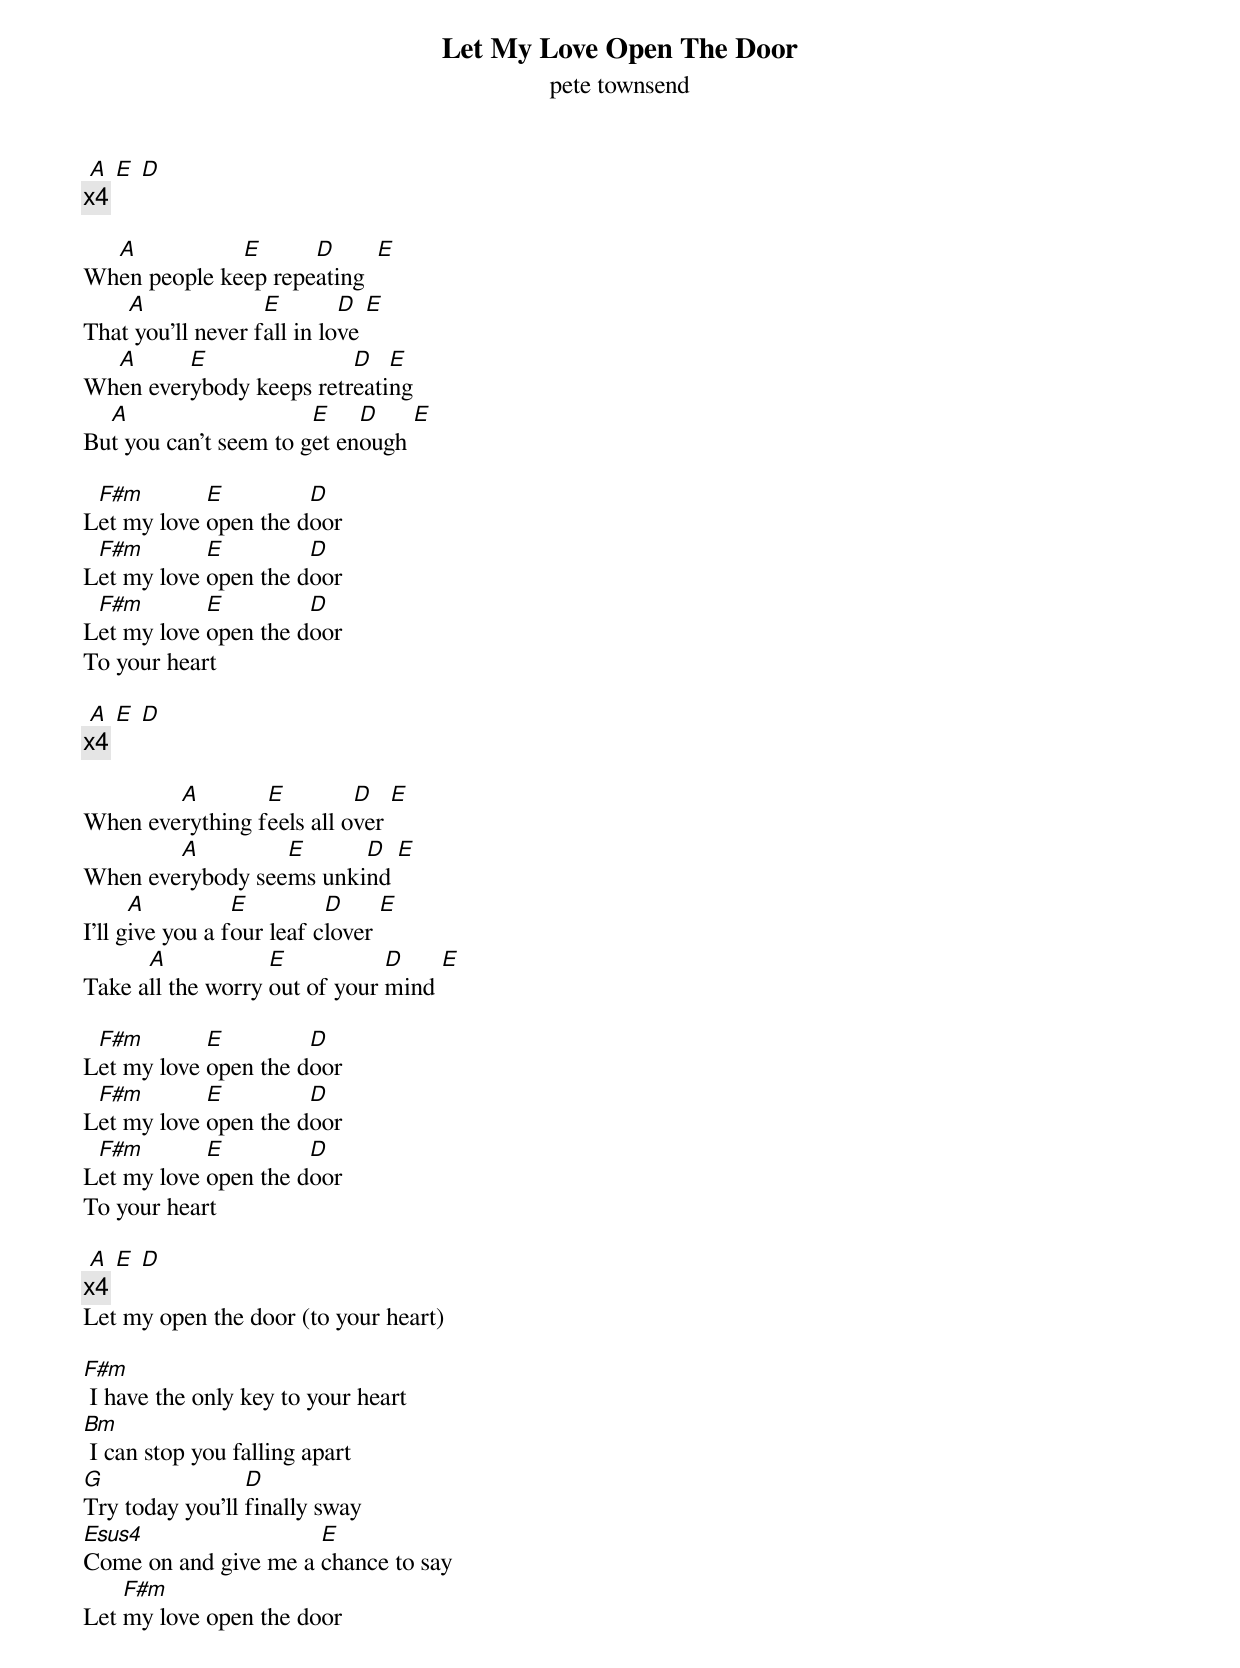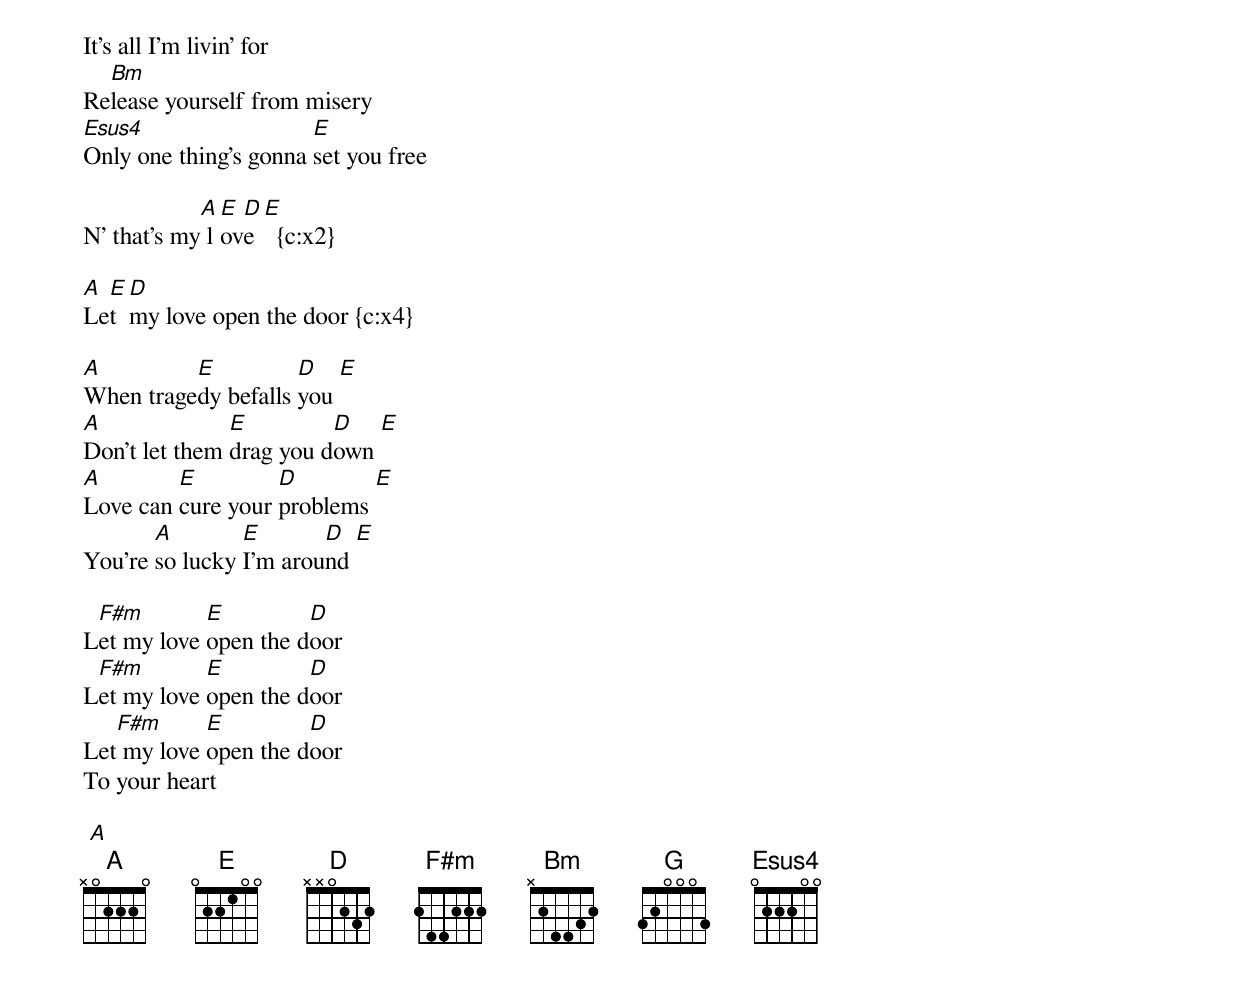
{title: Let My Love Open The Door}
{subtitle: pete townsend}

 [A] [E] [D]
{c:x4}

Wh[A]en people ke[E]ep repe[D]ating  [E]
That[A] you'll never f[E]all in lo[D]ve [E]
Wh[A]en ever[E]ybody keeps retr[D]eati[E]ng
Bu[A]t you can't seem to g[E]et en[D]ough [E]

L[F#m]et my love [E]open the d[D]oor
L[F#m]et my love [E]open the d[D]oor
L[F#m]et my love [E]open the d[D]oor
To your heart

 [A] [E] [D]
{c:x4}

When eve[A]rything f[E]eels all o[D]ver [E]
When eve[A]rybody see[E]ms unki[D]nd [E]
I'll g[A]ive you a f[E]our leaf c[D]lover [E]
Take a[A]ll the worry [E]out of your [D]mind [E]

L[F#m]et my love [E]open the d[D]oor
L[F#m]et my love [E]open the d[D]oor
L[F#m]et my love [E]open the d[D]oor
To your heart

 [A] [E] [D]
{c:x4}
Let my open the door (to your heart)

[F#m] I have the only key to your heart
[Bm] I can stop you falling apart
[G]Try today you'll [D]finally sway
[Esus4]Come on and give me a [E]chance to say
Let [F#m]my love open the door
It's all I'm livin' for
Re[Bm]lease yourself from misery
[Esus4]Only one thing's gonna [E]set you free

N’ that's my[A] l[E]ov[D]e [E]  {c:x2}

[A]Le[E]t [D]my love open the door {c:x4}

[A]When trage[E]dy befalls [D]you [E]
[A]Don't let them [E]drag you d[D]own [E]
[A]Love can [E]cure your [D]problems [E]
You're [A]so lucky [E]I'm arou[D]nd [E]

L[F#m]et my love [E]open the d[D]oor
L[F#m]et my love [E]open the d[D]oor
Let[F#m] my love [E]open the d[D]oor
To your heart

 [A]
